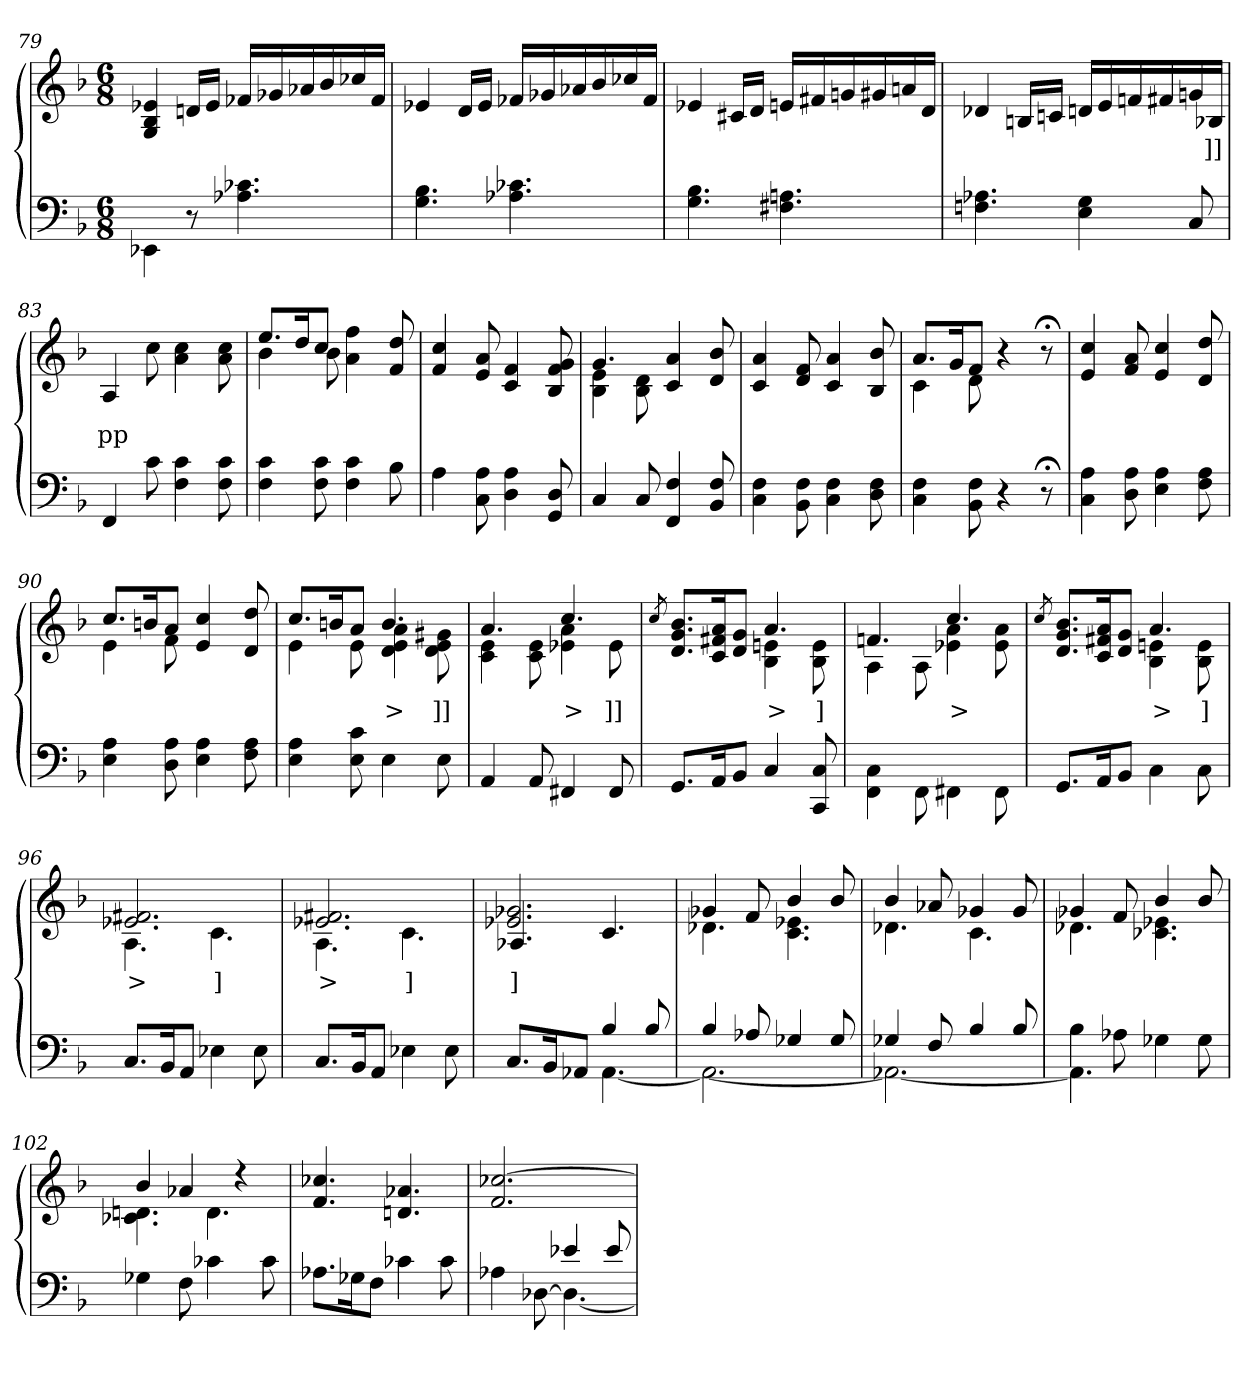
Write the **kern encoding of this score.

**kern	**kern	**text
*part2	*part1	*part1
*staff2	*staff1	*staff1
*clefF4	*clefG2	*
*k[b-]	*k[b-]	*
*M6/8	*M6/8	*
=79	=79	=79
4EE-X\	4e-X 4B- 4G	.
8r	16dnLL	.
.	16e-JJ	.
4.c-X 4.A-X	16f-XLL	.
.	16g-X	.
.	16a-X	.
.	16b-	.
.	16cc-X	.
.	16f-JJ	.
=80	=80	=80
4.B- 4.G	4e-X	.
.	16dLL	.
.	16e-JJ	.
4.c-X 4.A-X	16f-XLL	.
.	16g-X	.
.	16a-X	.
.	16b-	.
.	16cc-X	.
.	16f-JJ	.
=81	=81	=81
4.B- 4.G	4e-X	.
.	16c#XLL	.
.	16dJJ	.
4.An 4.F#X	16enLL	.
.	16f#X	.
.	16gn	.
.	16g#X	.
.	16an	.
.	16dJJ	.
=82	=82	=82
4.A-X 4.Fn	4d-X	.
.	16BnLL	.
.	16cnJJ	.
4G 4E	16dnLL	.
.	16e	.
.	16fn	.
.	16f#X	.
8C	16gn	.
.	16B-XJJ	]]
=83	=83	=83
4FF	4A	pp
8c	8cc	.
4c 4F	4cc 4a	.
8c 8F	8cc 8a	.
=84	=84	=84
*	*^	*
4c 4F	8.eeL	4b-	.
.	16dd	.	.
8c 8F	8ccJ	8b-	.
4c 4F	4ff\ 4a\	4.ryy	.
8B-	8dd 8f	.	.
*	*v	*v	*
=85	=85	=85
4A	4cc 4f	.
8A 8C	8a 8e	.
4A 4D	4f 4c	.
8D 8GG	8g 8f 8B-	.
=86	=86	=86
*	*^	*
4C	4.g	4e 4B-	.
8C	.	8d 8B-	.
4F 4FF	4a 4c	4.ryy	.
8F/ 8BB-/	8b- 8d	.	.
*	*v	*v	*
=87	=87	=87
4F 4C	4a 4c	.
8F 8BB-	8f 8d	.
4F 4C	4a 4c	.
8F 8D	8b- 8B-	.
=88	=88	=88
*	*^	*
4F 4C	8.aL	4c	.
.	16g	.	.
8F 8BB-	8fJ	8d	.
4r	4r	4.ryy	.
8r;<	8r;<	.	.
*	*v	*v	*
=89	=89	=89
4A 4C	4cc 4e	.
8A 8D	8a 8f	.
4A 4E	4cc 4e	.
8A 8F	8dd 8d	.
=90	=90	=90
*	*^	*
4A 4E	8.ccL	4e	.
.	16bn	.	.
8A 8D	8aJ	8f	.
4A 4E	4cc 4e	4.ryy	.
8A 8F	8dd 8d	.	.
=91	=91	=91	=91
4A 4E	8.ccL	4e	.
.	16bn	.	.
8c 8E	8aJ	8e	.
4E	4.b	4a 4e 4d	>
8E	.	8g#X 8e 8d	]]
=92	=92	=92	=92
4AA	4.a	4e 4c	.
8AA	.	8e 8c	.
4FF#X	4.cc	4a 4e-X	>
8FF#	.	8e-	]]
=93	=93	=93	=93
.	8qcc/	.	.
8.GGL	8.b- 8.g 8.dL	4.ryy	.
16AA	16a 16f#X 16c	.	.
8BB-J	8g 8dJ	.	.
4C	4.a	4en 4B-	>
8C 8CC	.	8e 8B-	]
=94	=94	=94	=94
4C\ 4FF\	4.fn	4A	.
8FF\	.	8A	.
4FF#X\	4.cc	4a 4e-X	>
8FF#\	.	8a 8e-	.
=95	=95	=95	=95
.	8qcc/	.	.
8.GGL	8.b- 8.g 8.dL	4.ryy	.
16AA	16a 16f#X 16c	.	.
8BB-J	8g 8dJ	.	.
4C\	4.a	4en 4B-	>
8C\	.	8e 8B-	]
=96	=96	=96	=96
8.CL	2.f#X 2.e-X	4.A	>
16BB-	.	.	.
8AAJ	.	.	.
4E-X	.	4.c	]
8E-	.	.	.
=97	=97	=97	=97
8.CL	2.f#X 2.e-X	4.A	>
16BB-	.	.	.
8AAJ	.	.	.
4E-X	.	4.c	]
8E-	.	.	.
=98	=98	=98	=98
*^	*	*	*
4.ryy	8.CL	2.g-X 2.e-X	4.A-X/	]
.	16BB-	.	.	.
.	8AA-XJ	.	.	.
4B-	[4.AA-	.	4.c/	.
8B-	.	.	.	.
=99	=99	=99	=99	=99
4B-	2.AA-_	4g-X	4.d-X	.
8A-X	.	8f	.	.
4G-X	.	4b-	4.e-X 4.c	.
8G-	.	8b-	.	.
=100	=100	=100	=100	=100
4G-X	2.AA-X_	4b-	4.d-X	.
8F	.	8a-X	.	.
4B-	.	4g-X	4.c	.
8B-	.	8g-	.	.
=101	=101	=101	=101	=101
4B-\	4.AA-]	4g-X	4.d-X	.
8A-X\	.	8f	.	.
4G-X\	4.ryy	4b-	4.e-X 4.c-X	.
8G-\	.	8b-	.	.
*v	*v	*	*	*
=102	=102	=102	=102
4G-X	4b-	4.c-X 4.dn	.
8F	4a-X	.	.
4c-X	.	4.d	.
.	4r	.	.
8c-	.	.	.
*	*v	*v	*
=103	=103	=103
8.A-XL	4.cc-X 4.f	.
16G-X	.	.
8FJ	.	.
4c-X	4.a-X 4.dn	.
8c-	.	.
=104	=104	=104
*^	*	*
4.ryy	4A-X	[2.cc-X 2.f	.
.	[8D-X	.	.
4e-X	4.D-_	.	.
8e-	.	.	.
*v	*v	*	*
=	=	=
*-	*-	*-
